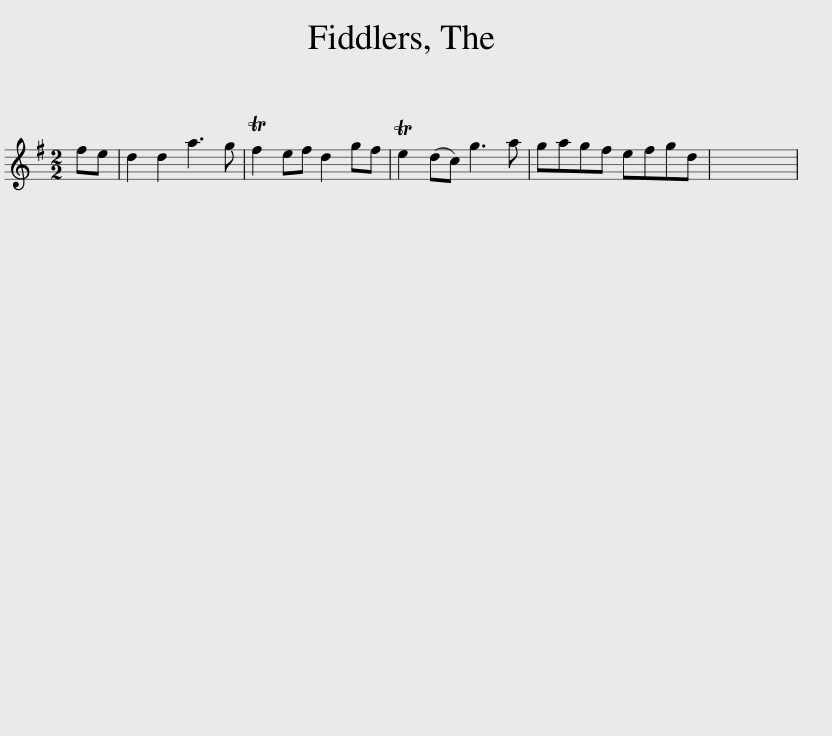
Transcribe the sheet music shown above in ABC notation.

X:1
L:1/8
M:2/2
I:linebreak $
K:G
V:1 treble
V:1
 fe | d2 d2 a3 g | Tf2 ef d2 gf | Te2 (dc) g3 a | gagf efgd | %5
 x8 | %6
